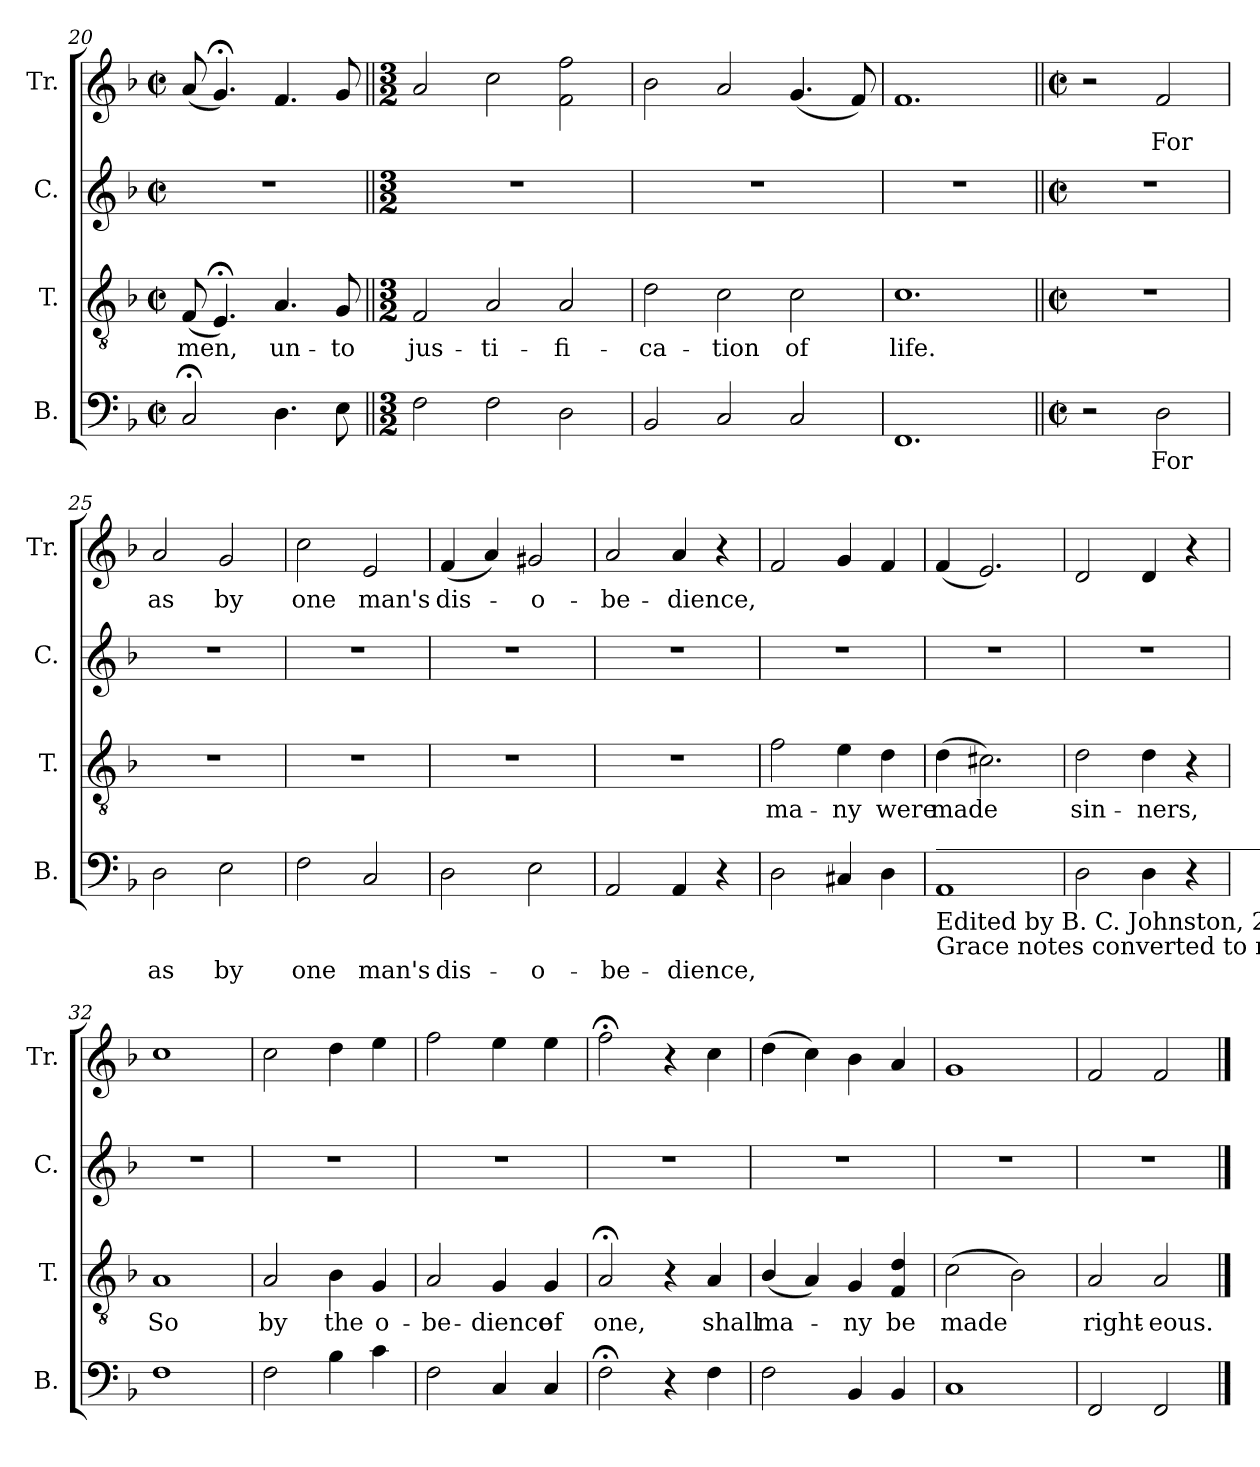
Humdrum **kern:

**kern	**text	**kern	**text	**kern	**kern	**text
*part4	*part4	*part3	*part3	*part2	*part1	*part1
*staff4	*staff4	*staff3	*staff3	*staff2	*staff1	*staff1
*I"B.	*	*I"T.	*	*I"C.	*I"Tr.	*
*I'B.	*	*I'T.	*	*I'C.	*I'Tr.	*
*clefF4	*	*clefGv2	*	*clefG2	*clefG2	*
*k[b-]	*	*k[b-]	*	*k[b-]	*k[b-]	*
*M2/2	*	*M2/2	*	*M2/2	*M2/2	*
*met(c|)	*	*met(c|)	*	*met(c|)	*met(c|)	*
=20	=20	=20	=20	=20	=20	=20
!	!	!	!LO:LY:b	!	!	!
2C;</	.	(8F/	men,	1r	(8a/	.
.	.	4.E;</)	.	.	4.g;</)	.
!	!	!	!LO:LY:b	!	!	!
4.D\	.	4.A/	un-	.	4.f/	.
!	!	!	!LO:LY:b	!	!	!
8E\	.	8G/	-to	.	8g/	.
=21||	=21||	=21||	=21||	=21||	=21||	=21||
*M3/2	*	*M3/2	*	*M3/2	*M3/2	*
!	!	!	!LO:LY:b	!	!	!
2F\	.	2F/	jus-	1.r	2a/	.
!	!	!	!LO:LY:b	!	!	!
2F\	.	2A/	-ti-	.	2cc\	.
!	!	!	!LO:LY:b	!	!	!
2D\	.	2A/	-fi-	.	2f\ 2ff\	.
=22	=22	=22	=22	=22	=22	=22
!	!	!	!LO:LY:b	!	!	!
2BB-/	.	2d\	-ca-	1.r	2b-\	.
!	!	!	!LO:LY:b	!	!	!
2C/	.	2c\	-tion	.	2a/	.
!	!	!	!LO:LY:b	!	!	!
2C/	.	2c\	of	.	(4.g/	.
.	.	.	.	.	8f/)	.
=23	=23	=23	=23	=23	=23	=23
!	!	!	!LO:LY:b	!	!	!
1.FF	.	1.c	life.	1.r	1.f	.
=24||	=24||	=24||	=24||	=24||	=24||	=24||
*M2/2	*	*M2/2	*	*M2/2	*M2/2	*
*met(c|)	*	*met(c|)	*	*met(c|)	*met(c|)	*
2r	.	1r	.	1r	2r	.
!	!LO:LY:b	!	!	!	!	!LO:LY:b
2D\	For	.	.	.	2f/	For
=25	=25	=25	=25	=25	=25	=25
!	!LO:LY:b	!	!	!	!	!LO:LY:b
2D\	as	1r	.	1r	2a/	as
!	!LO:LY:b	!	!	!	!	!LO:LY:b
2E\	by	.	.	.	2g/	by
=26	=26	=26	=26	=26	=26	=26
!	!LO:LY:b	!	!	!	!	!LO:LY:b
2F\	one	1r	.	1r	2cc\	one
!	!LO:LY:b	!	!	!	!	!LO:LY:b
2C/	man's	.	.	.	2e/	man's
=27	=27	=27	=27	=27	=27	=27
!	!LO:LY:b	!	!	!	!	!LO:LY:b
2D\	dis-	1r	.	1r	(4f/	dis-
.	.	.	.	.	4a/)	.
!	!LO:LY:b	!	!	!	!	!LO:LY:b
2E\	-o-	.	.	.	2g#X/	-o-
=28	=28	=28	=28	=28	=28	=28
!	!LO:LY:b	!	!	!	!	!LO:LY:b
2AA/	-be-	1r	.	1r	2a/	-be-
!	!LO:LY:b	!	!	!	!	!LO:LY:b
4AA/	-dience,	.	.	.	4a/	-dience,
4r	.	.	.	.	4r	.
=29	=29	=29	=29	=29	=29	=29
!	!	!	!LO:LY:b	!	!	!
2D\	.	2f\	ma-	1r	2f/	.
!	!	!	!LO:LY:b	!	!	!
4C#X/	.	4e\	-ny	.	4g/	.
!	!	!	!LO:LY:b	!	!	!
4D\	.	4d\	were	.	4f/	.
=30	=30	=30	=30	=30	=30	=30
!LO:TX:a:t=________________________________________________________	!	!	!	!	!	!
!LO:TX:b:t=Edited by B. C. Johnston, 2018	!	!	!	!	!	!
!LO:TX:b:t=Grace notes converted to normal notes in measures 7, 20, and 30.	!	!	!	!	!	!
!	!	!	!LO:LY:b	!	!	!
1AA	.	(4d\	made	1r	(4f/	.
.	.	2.c#X\)	.	.	2.e/)	.
=31	=31	=31	=31	=31	=31	=31
!	!	!	!LO:LY:b	!	!	!
2D\	.	2d\	sin-	1r	2d/	.
!	!	!	!LO:LY:b	!	!	!
4D\	.	4d\	-ners,	.	4d/	.
4r	.	4r	.	.	4r	.
=32	=32	=32	=32	=32	=32	=32
!	!	!	!LO:LY:b	!	!	!
1F	.	1A	So	1r	1cc	.
=33	=33	=33	=33	=33	=33	=33
!	!	!	!LO:LY:b	!	!	!
2F\	.	2A/	by	1r	2cc\	.
!	!	!	!LO:LY:b	!	!	!
4B-\	.	4B-\	the	.	4dd\	.
!	!	!	!LO:LY:b	!	!	!
4c\	.	4G/	o-	.	4ee\	.
=34	=34	=34	=34	=34	=34	=34
!	!	!	!LO:LY:b	!	!	!
2F\	.	2A/	-be-	1r	2ff\	.
!	!	!	!LO:LY:b	!	!	!
4C/	.	4G/	-dience	.	4ee\	.
!	!	!	!LO:LY:b	!	!	!
4C/	.	4G/	of	.	4ee\	.
=35	=35	=35	=35	=35	=35	=35
!	!	!	!LO:LY:b	!	!	!
2F;<\	.	2A;</	one,	1r	2ff;<\	.
4r	.	4r	.	.	4r	.
!	!	!	!LO:LY:b	!	!	!
4F\	.	4A/	shall	.	4cc\	.
=36	=36	=36	=36	=36	=36	=36
!	!	!	!LO:LY:b	!	!	!
2F\	.	(4B-/	ma-	1r	(4dd\	.
.	.	4A/)	.	.	4cc\)	.
!	!	!	!LO:LY:b	!	!	!
4BB-/	.	4G/	-ny	.	4b-\	.
!	!	!	!LO:LY:b	!	!	!
4BB-/	.	4F/ 4d/	be	.	4a/	.
=37	=37	=37	=37	=37	=37	=37
!	!	!	!LO:LY:b	!	!	!
1C	.	(2c\	made	1r	1g	.
.	.	2B-\)	.	.	.	.
=38	=38	=38	=38	=38	=38	=38
!	!	!	!LO:LY:b	!	!	!
2FF/	.	2A/	right-	1r	2f/	.
!	!	!	!LO:LY:b	!	!	!
2FF/	.	2A/	-eous.	.	2f/	.
==	==	==	==	==	==	==
*-	*-	*-	*-	*-	*-	*-
